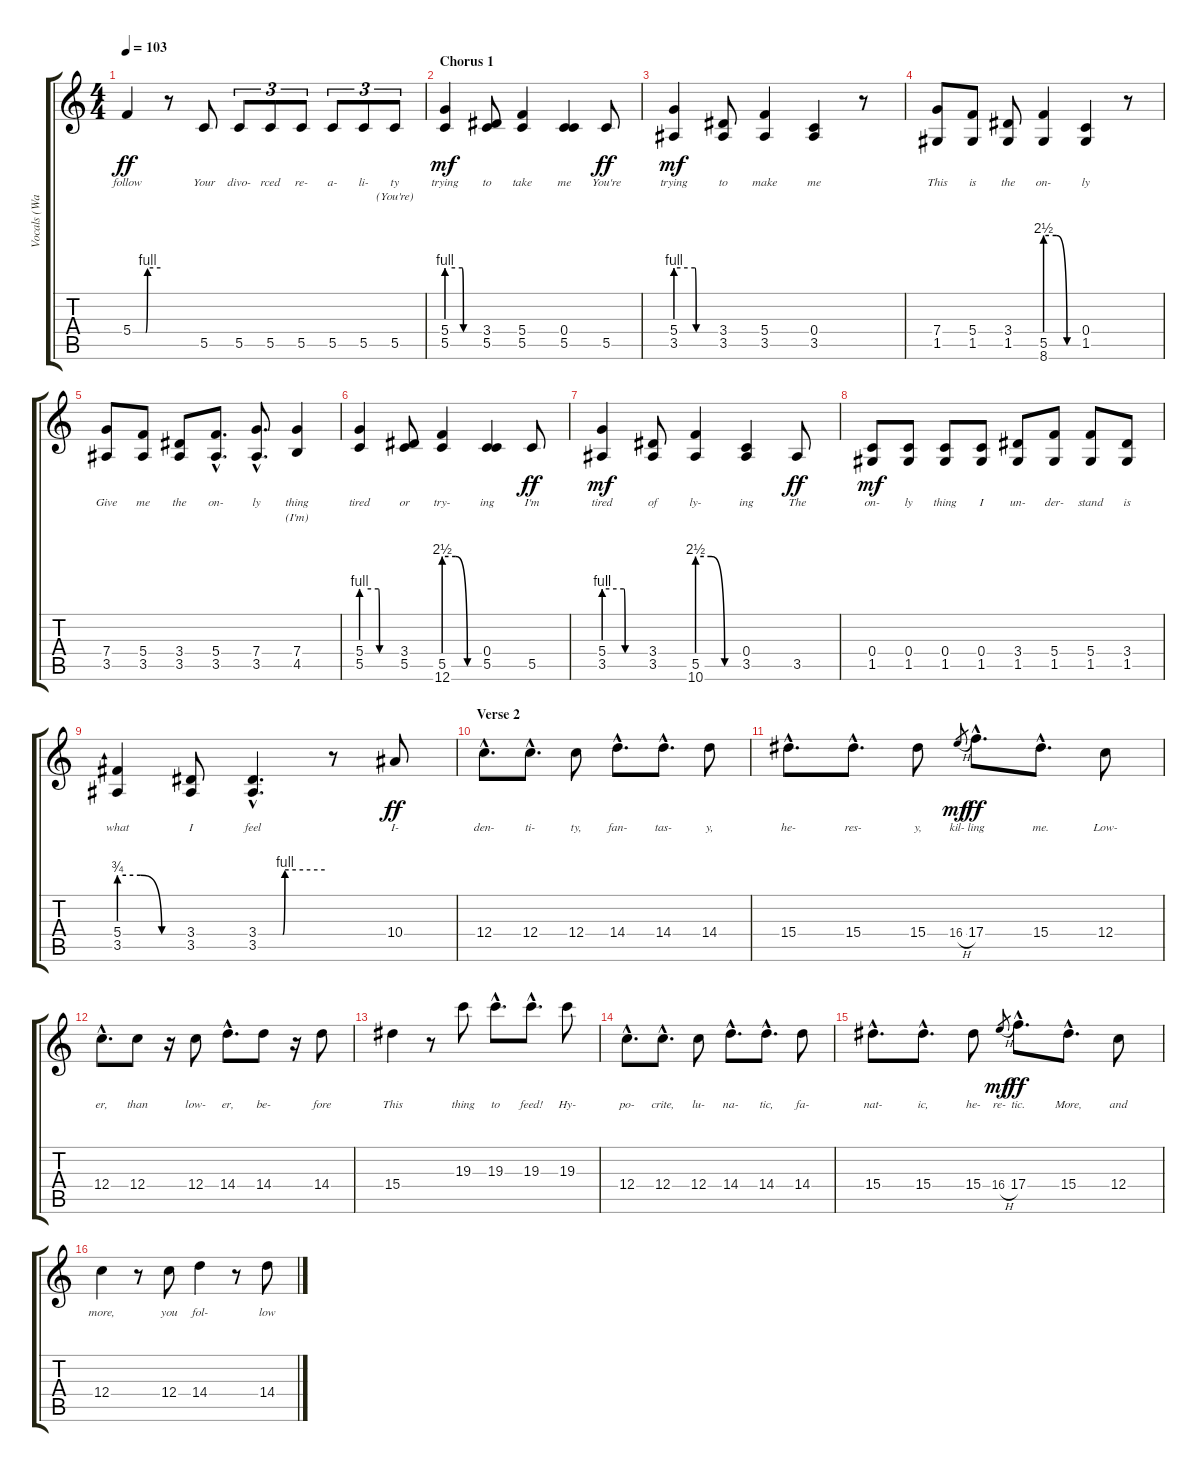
\track ("Vocals (Wayne Static)" "Vocals (Wa") {instrument distortionguitar}
\staff {score tabs}
\tuning (D4 A3 F3 C3 G2 C2) {hide}
\ts (4 4)
\tempo 103
\clef g2
\ks c
5.4{be (custom 0 0 28 0 32 4 60 4)}.4{lyrics (0 "follow") lyrics (1 "") lyrics (2 "") lyrics (3 "") lyrics (4 "") dy ff} r.8 5.5.8{lyrics (0 "Your") lyrics (1 "") lyrics (2 "") lyrics (3 "") lyrics (4 "")} 5.5.8{tu (3 2) lyrics (0 "divo-") lyrics (1 "") lyrics (2 "") lyrics (3 "") lyrics (4 "")} 5.5.8{tu (3 2) lyrics (0 "rced") lyrics (1 "") lyrics (2 "") lyrics (3 "") lyrics (4 "")} 5.5.8{tu (3 2) lyrics (0 "re-") lyrics (1 "") lyrics (2 "") lyrics (3 "") lyrics (4 "")} 5.5.8{tu (3 2) lyrics (0 "a-") lyrics (1 "") lyrics (2 "") lyrics (3 "") lyrics (4 "")} 5.5.8{tu (3 2) lyrics (0 "li-") lyrics (1 "") lyrics (2 "") lyrics (3 "") lyrics (4 "")} 5.5.8{tu (3 2) lyrics (0 "ty") lyrics (1 "(You're)") lyrics (2 "") lyrics (3 "") lyrics (4 "")} |
\section ("" "Chorus 1")
(5.4{be (custom 0 4 29 4 31 0 60 0)} 5.5).4{lyrics (0 "trying") lyrics (1 "") lyrics (2 "") lyrics (3 "") lyrics (4 "") dy mf} (3.4 5.5).8{lyrics (0 "to") lyrics (1 "") lyrics (2 "") lyrics (3 "") lyrics (4 "")} (5.4 5.5).4{lyrics (0 "take") lyrics (1 "") lyrics (2 "") lyrics (3 "") lyrics (4 "")} (0.4 5.5).4{lyrics (0 "me") lyrics (1 "") lyrics (2 "") lyrics (3 "") lyrics (4 "")} 5.5.8{lyrics (0 "You're") lyrics (1 "") lyrics (2 "") lyrics (3 "") lyrics (4 "") dy ff} |
(5.4{be (custom 0 4 29 4 31 0 60 0)} 3.5).4{lyrics (0 "trying") lyrics (1 "") lyrics (2 "") lyrics (3 "") lyrics (4 "") dy mf} (3.4 3.5).8{lyrics (0 "to") lyrics (1 "") lyrics (2 "") lyrics (3 "") lyrics (4 "")} (5.4 3.5).4{lyrics (0 "make") lyrics (1 "") lyrics (2 "") lyrics (3 "") lyrics (4 "")} (0.4 3.5).4{lyrics (0 "me") lyrics (1 "") lyrics (2 "") lyrics (3 "") lyrics (4 "")} r.8 |
(7.4 1.5).8{lyrics (0 "This") lyrics (1 "") lyrics (2 "") lyrics (3 "") lyrics (4 "")} (5.4 1.5).8{lyrics (0 "is") lyrics (1 "") lyrics (2 "") lyrics (3 "") lyrics (4 "")} (3.4 1.5).8{lyrics (0 "the") lyrics (1 "") lyrics (2 "") lyrics (3 "") lyrics (4 "")} (5.5{be (custom 0 10 20 10 40 0 60 0)} 8.6).4{lyrics (0 "on-") lyrics (1 "") lyrics (2 "") lyrics (3 "") lyrics (4 "")} (0.4 1.5).4{lyrics (0 "ly") lyrics (1 "") lyrics (2 "") lyrics (3 "") lyrics (4 "")} r.8 |
(7.4 3.5).8{lyrics (0 "Give") lyrics (1 "") lyrics (2 "") lyrics (3 "") lyrics (4 "")} (5.4 3.5).8{lyrics (0 "me") lyrics (1 "") lyrics (2 "") lyrics (3 "") lyrics (4 "")} (3.4 3.5).8{lyrics (0 "the") lyrics (1 "") lyrics (2 "") lyrics (3 "") lyrics (4 "")} (5.4{hac} 3.5{hac}).8{d lyrics (0 "on-") lyrics (1 "") lyrics (2 "") lyrics (3 "") lyrics (4 "")} (7.4{hac} 3.5{hac}).8{d lyrics (0 "ly") lyrics (1 "") lyrics (2 "") lyrics (3 "") lyrics (4 "")} (7.4 4.5).4{lyrics (0 "thing") lyrics (1 "(I'm)") lyrics (2 "") lyrics (3 "") lyrics (4 "")} |
(5.4{be (custom 0 4 29 4 31 0 60 0)} 5.5).4{lyrics (0 "tired") lyrics (1 "") lyrics (2 "") lyrics (3 "") lyrics (4 "")} (3.4 5.5).8{lyrics (0 "or") lyrics (1 "") lyrics (2 "") lyrics (3 "") lyrics (4 "")} (5.5{be (custom 0 10 20 10 40 0 60 0)} 12.6).4{lyrics (0 "try-") lyrics (1 "") lyrics (2 "") lyrics (3 "") lyrics (4 "")} (0.4 5.5).4{lyrics (0 "ing") lyrics (1 "") lyrics (2 "") lyrics (3 "") lyrics (4 "")} 5.5.8{lyrics (0 "I'm") lyrics (1 "") lyrics (2 "") lyrics (3 "") lyrics (4 "") dy ff} |
(5.4{be (custom 0 4 29 4 31 0 60 0)} 3.5).4{lyrics (0 "tired") lyrics (1 "") lyrics (2 "") lyrics (3 "") lyrics (4 "") dy mf} (3.4 3.5).8{lyrics (0 "of") lyrics (1 "") lyrics (2 "") lyrics (3 "") lyrics (4 "")} (5.5{be (custom 0 10 20 10 40 0 60 0)} 10.6).4{lyrics (0 "ly-") lyrics (1 "") lyrics (2 "") lyrics (3 "") lyrics (4 "")} (0.4 3.5).4{lyrics (0 "ing") lyrics (1 "") lyrics (2 "") lyrics (3 "") lyrics (4 "")} 3.5.8{lyrics (0 "The") lyrics (1 "") lyrics (2 "") lyrics (3 "") lyrics (4 "") dy ff} |
(0.4 1.5).8{lyrics (0 "on-") lyrics (1 "") lyrics (2 "") lyrics (3 "") lyrics (4 "") dy mf} (0.4 1.5).8{lyrics (0 "ly") lyrics (1 "") lyrics (2 "") lyrics (3 "") lyrics (4 "")} (0.4 1.5).8{lyrics (0 "thing") lyrics (1 "") lyrics (2 "") lyrics (3 "") lyrics (4 "")} (0.4 1.5).8{lyrics (0 "I") lyrics (1 "") lyrics (2 "") lyrics (3 "") lyrics (4 "")} (3.4 1.5).8{lyrics (0 "un-") lyrics (1 "") lyrics (2 "") lyrics (3 "") lyrics (4 "")} (5.4 1.5).8{lyrics (0 "der-") lyrics (1 "") lyrics (2 "") lyrics (3 "") lyrics (4 "")} (5.4 1.5).8{lyrics (0 "stand") lyrics (1 "") lyrics (2 "") lyrics (3 "") lyrics (4 "")} (3.4 1.5).8{lyrics (0 "is") lyrics (1 "") lyrics (2 "") lyrics (3 "") lyrics (4 "")} |
(5.4{be (custom 0 3 20 3 40 0 60 0)} 3.5).4{lyrics (0 "what") lyrics (1 "") lyrics (2 "") lyrics (3 "") lyrics (4 "")} (3.4 3.5).8{lyrics (0 "I") lyrics (1 "") lyrics (2 "") lyrics (3 "") lyrics (4 "")} (3.4{be (custom 0 0 22 0 24 4 60 4) hac} 3.5{hac}).4{d lyrics (0 "feel") lyrics (1 "") lyrics (2 "") lyrics (3 "") lyrics (4 "")} r.8 10.4.8{lyrics (0 "I-") lyrics (1 "") lyrics (2 "") lyrics (3 "") lyrics (4 "") dy ff} |
\section ("" "Verse 2")
12.4{hac}.8{d lyrics (0 "den-") lyrics (1 "") lyrics (2 "") lyrics (3 "") lyrics (4 "")} 12.4{hac}.8{d lyrics (0 "ti-") lyrics (1 "") lyrics (2 "") lyrics (3 "") lyrics (4 "")} 12.4.8{lyrics (0 "ty,") lyrics (1 "") lyrics (2 "") lyrics (3 "") lyrics (4 "")} 14.4{hac}.8{d lyrics (0 "fan-") lyrics (1 "") lyrics (2 "") lyrics (3 "") lyrics (4 "")} 14.4{hac}.8{d lyrics (0 "tas-") lyrics (1 "") lyrics (2 "") lyrics (3 "") lyrics (4 "")} 14.4.8{lyrics (0 "y,") lyrics (1 "") lyrics (2 "") lyrics (3 "") lyrics (4 "")} |
15.4{hac}.8{d lyrics (0 "he-") lyrics (1 "") lyrics (2 "") lyrics (3 "") lyrics (4 "")} 15.4{hac}.8{d lyrics (0 "res-") lyrics (1 "") lyrics (2 "") lyrics (3 "") lyrics (4 "")} 15.4.8{lyrics (0 "y,") lyrics (1 "") lyrics (2 "") lyrics (3 "") lyrics (4 "")} 16.4{h}.8{lyrics (0 "kil-") lyrics (1 "") lyrics (2 "") lyrics (3 "") lyrics (4 "") gr dy mf} 17.4{hac}.8{d lyrics (0 "ling") lyrics (1 "") lyrics (2 "") lyrics (3 "") lyrics (4 "") dy ff} 15.4{hac}.8{d lyrics (0 "me.") lyrics (1 "") lyrics (2 "") lyrics (3 "") lyrics (4 "")} 12.4.8{lyrics (0 "Low-") lyrics (1 "") lyrics (2 "") lyrics (3 "") lyrics (4 "")} |
12.4{hac}.8{d lyrics (0 "er,") lyrics (1 "") lyrics (2 "") lyrics (3 "") lyrics (4 "")} 12.4.8{lyrics (0 "than") lyrics (1 "") lyrics (2 "") lyrics (3 "") lyrics (4 "")} r.16 12.4.8{lyrics (0 "low-") lyrics (1 "") lyrics (2 "") lyrics (3 "") lyrics (4 "")} 14.4{hac}.8{d lyrics (0 "er,") lyrics (1 "") lyrics (2 "") lyrics (3 "") lyrics (4 "")} 14.4.8{lyrics (0 "be-") lyrics (1 "") lyrics (2 "") lyrics (3 "") lyrics (4 "")} r.16 14.4.8{lyrics (0 "fore") lyrics (1 "") lyrics (2 "") lyrics (3 "") lyrics (4 "")} |
15.4.4{lyrics (0 "This") lyrics (1 "") lyrics (2 "") lyrics (3 "") lyrics (4 "")} r.8 19.3.8{lyrics (0 "thing") lyrics (1 "") lyrics (2 "") lyrics (3 "") lyrics (4 "")} 19.3{hac}.8{d lyrics (0 "to") lyrics (1 "") lyrics (2 "") lyrics (3 "") lyrics (4 "")} 19.3{hac}.8{d lyrics (0 "feed!") lyrics (1 "") lyrics (2 "") lyrics (3 "") lyrics (4 "")} 19.3.8{lyrics (0 "Hy-") lyrics (1 "") lyrics (2 "") lyrics (3 "") lyrics (4 "")} |
12.4{hac}.8{d lyrics (0 "po-") lyrics (1 "") lyrics (2 "") lyrics (3 "") lyrics (4 "")} 12.4{hac}.8{d lyrics (0 "crite,") lyrics (1 "") lyrics (2 "") lyrics (3 "") lyrics (4 "")} 12.4.8{lyrics (0 "lu-") lyrics (1 "") lyrics (2 "") lyrics (3 "") lyrics (4 "")} 14.4{hac}.8{d lyrics (0 "na-") lyrics (1 "") lyrics (2 "") lyrics (3 "") lyrics (4 "")} 14.4{hac}.8{d lyrics (0 "tic,") lyrics (1 "") lyrics (2 "") lyrics (3 "") lyrics (4 "")} 14.4.8{lyrics (0 "fa-") lyrics (1 "") lyrics (2 "") lyrics (3 "") lyrics (4 "")} |
15.4{hac}.8{d lyrics (0 "nat-") lyrics (1 "") lyrics (2 "") lyrics (3 "") lyrics (4 "")} 15.4{hac}.8{d lyrics (0 "ic,") lyrics (1 "") lyrics (2 "") lyrics (3 "") lyrics (4 "")} 15.4.8{lyrics (0 "he-") lyrics (1 "") lyrics (2 "") lyrics (3 "") lyrics (4 "")} 16.4{h}.8{lyrics (0 "re-") lyrics (1 "") lyrics (2 "") lyrics (3 "") lyrics (4 "") gr dy mf} 17.4{hac}.8{d lyrics (0 "tic.") lyrics (1 "") lyrics (2 "") lyrics (3 "") lyrics (4 "") dy ff} 15.4{hac}.8{d lyrics (0 "More,") lyrics (1 "") lyrics (2 "") lyrics (3 "") lyrics (4 "")} 12.4.8{lyrics (0 "and") lyrics (1 "") lyrics (2 "") lyrics (3 "") lyrics (4 "")} |
12.4.4{lyrics (0 "more,") lyrics (1 "") lyrics (2 "") lyrics (3 "") lyrics (4 "")} r.8 12.4.8{lyrics (0 "you") lyrics (1 "") lyrics (2 "") lyrics (3 "") lyrics (4 "")} 14.4.4{lyrics (0 "fol-") lyrics (1 "") lyrics (2 "") lyrics (3 "") lyrics (4 "")} r.8 14.4.8{lyrics (0 "low") lyrics (1 "") lyrics (2 "") lyrics (3 "") lyrics (4 "")}
